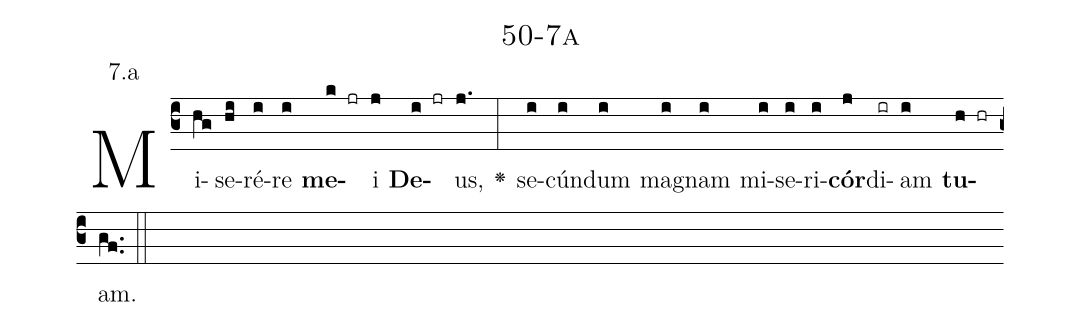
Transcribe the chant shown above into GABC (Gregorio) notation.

name: 50-7a;
annotation: 7.a;
%%
(c3)Mi(hg)se(hi)ré(i)re(i) <b>me</b>(k jr)i(j) <b>De</b>(i jr)us,(j.) <v>\greheightstar</v>(:) se(i)cún(i)dum(i) ma(i)gnam(i) mi(i)se(i)ri(i)<b>cór</b>(j)di(ir)am(i) <b>tu</b>(h hr)am.(gf..) (::)


%E(i) u(i) o(j) u(i) a(h) e.(gf..) (::)
